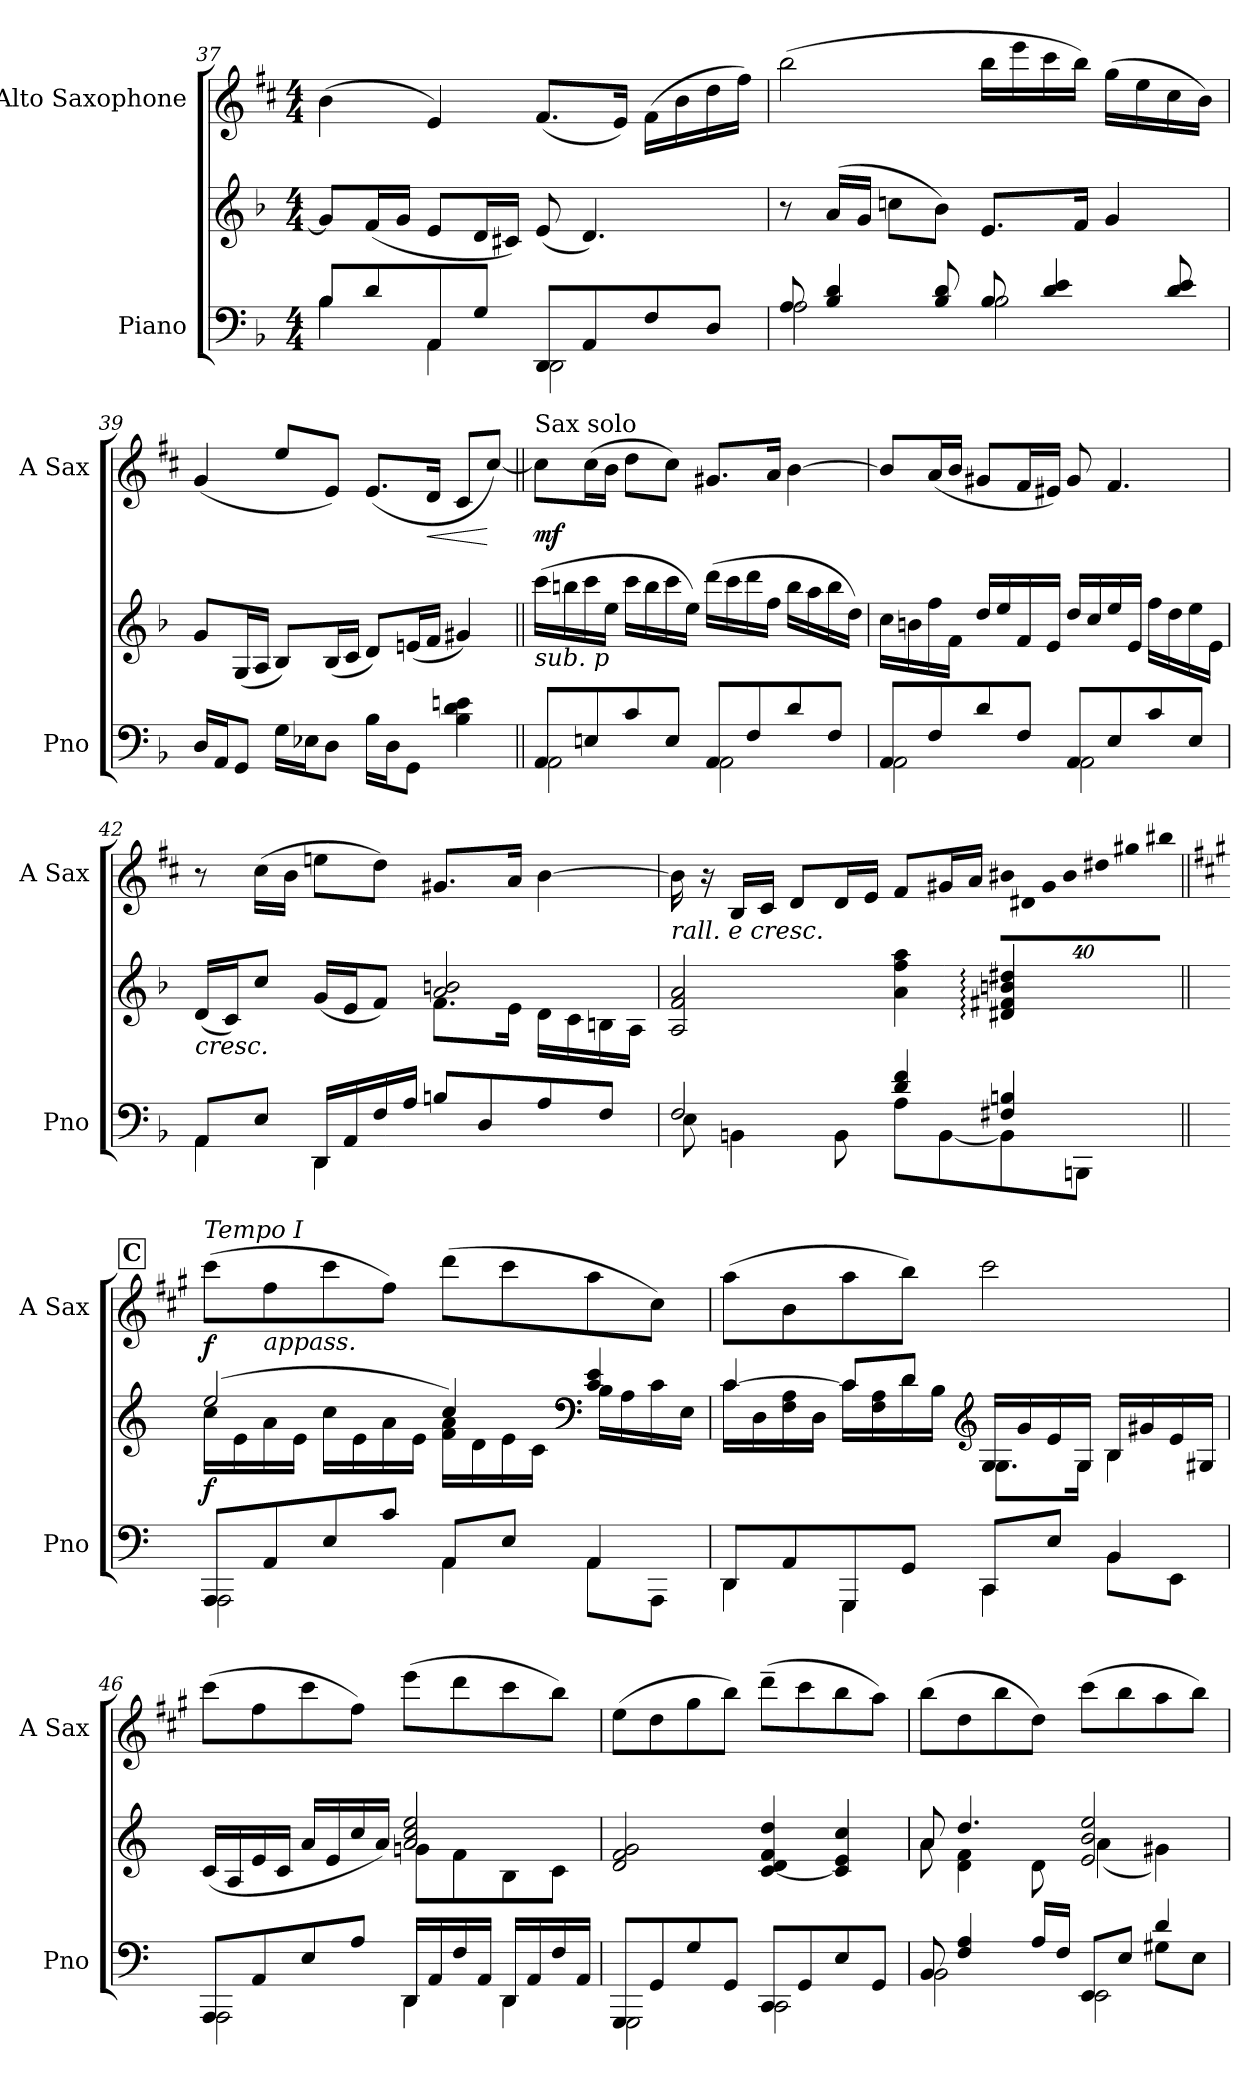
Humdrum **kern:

**kern	**kern	**dynam	**kern	**dynam
*part2	*part2	*part2	*part1	*part1
*staff3	*staff2	*staff2/3	*staff1	*staff1
*I"Piano	*	*	*I"Alto Saxophone	*
*I'Pno	*	*	*I'A Sax	*
*clefF4	*clefG2	*	*clefG2	*
*	*	*	*ITrd5c9	*
*k[b-]	*k[b-]	*	*k[b-]	*
*M4/4	*M4/4	*	*M4/4	*
=37	=37	=37	=37	=37
*^	*	*	*	*
8B-/L	4B-\	8g/L]	.	(4d\	.
8d/	.	(16f/L	.	.	.
.	.	16g/JJ	.	.	.
8AA/	4AA\	8e/L	.	4G/)	.
8G/J	.	16d/L	.	.	.
.	.	16c#X/JJ)	.	.	.
8DD/L	2DD\	(8e/	.	(8.A/L	.
8AA/	.	4.d/)	.	.	.
.	.	.	.	16G/Jk)	.
8F/	.	.	.	(16A\LL	.
.	.	.	.	16d\	.
8D/J	.	.	.	16f\	.
.	.	.	.	16a\JJ)	.
!!LO:LB:g=z
=38	=38	=38	=38	=38	=38
8A/	2A\	8r	.	(2dd\	.
4B-/ 4d/	.	(16a/LL	.	.	.
.	.	16g/JJ	.	.	.
.	.	8ccn\L	.	.	.
8B-/ 8d/	.	8b-\J)	.	.	.
8B-/	2B-\	8.e/L	.	16dd\LL	.
.	.	.	.	16gg\	.
4d/ 4e/	.	.	.	16ee\	.
.	.	16f/Jk	.	16dd\JJ)	.
.	.	4g/	.	(16b-\LL	.
.	.	.	.	16g\	.
8d/ 8e/	.	.	.	16e\	.
.	.	.	.	16d\JJ)	.
*v	*v	*	*	*	*
!!LO:PB:g=z
=39	=39	=39	=39	=39
16D/LL	8g/L	.	(4B-/	.
16AA/J	.	.	.	.
8GG/J	(16G/L	.	.	.
.	16A/JJ	.	.	.
16G\LL	8B-/L)	.	8g/L	.
16E-X\J	.	.	.	.
8D\J	(16B-/L	.	8G/J)	.
.	16c/JJ	.	.	.
16B-\LL	8d/L)	.	(8.G/L	.
16D\J	.	.	.	.
8GG\J	(16en/L	.	.	.
!	!	!	!	!LO:HP:b
.	16f/JJ	.	16F/Jk	<
4B-\ 4d\ 4en\	4g#X/)	.	8E/L	.
.	.	.	[8e/J)	[
=40||	=40||	=40||	=40||	=40||
*^	*	*	*	*
!	!	!	!	!LO:TX:a:t=Sax solo	!
!	!	!LO:TX:b:i:t=sub. p	!	!	!
!	!	!	!	!	!LO:DY:b
8AA/L	2AA\	(16ccc\LL	.	8e\L]	mf
.	.	16bbn\	.	.	.
8En/	.	16ccc\	.	(16e\L	.
.	.	16ee\JJ	.	16d\JJ	.
8c/	.	16ccc\LL	.	8f\L	.
.	.	16bb\	.	.	.
8E/J	.	16ccc\	.	8e\J)	.
.	.	16ee\JJ)	.	.	.
8AA/L	2AA\	(16ddd\LL	.	8.Bn/L	.
.	.	16ccc\	.	.	.
8F/	.	16ddd\	.	.	.
.	.	16ff\JJ	.	16c/Jk	.
8d/	.	16bb\LL	.	[4d\	.
.	.	16aa\	.	.	.
8F/J	.	16bb\	.	.	.
.	.	16dd\JJ)	.	.	.
!!LO:LB:g=z
=41	=41	=41	=41	=41	=41
8AA/L	2AA\	16cc\LL	.	8d/L]	.
.	.	16bn\	.	.	.
8F/	.	16ff\	.	(16c/L	.
.	.	16f\JJ	.	16d/JJ	.
8d/	.	16dd/LL	.	8Bn/L	.
.	.	16ee/	.	.	.
8F/J	.	16f/	.	16A/L	.
.	.	16e/JJ	.	16G#X/JJ)	.
8AA/L	2AA\	16dd/LL	.	8B/	.
.	.	16cc/	.	.	.
8E/	.	16ee/	.	4.A/	.
.	.	16e/JJ	.	.	.
8c/	.	16ff\LL	.	.	.
.	.	16dd\	.	.	.
8E/J	.	16ee\	.	.	.
.	.	16e\JJ	.	.	.
=42	=42	=42	=42	=42	=42
*	*	*^	*	*	*
!	!	!LO:TX:b:i:t=cresc.	!	!	!	!
8AA/L	4AA\	(16d/LL	2ryy	.	8r	.
.	.	16c/J)	.	.	.	.
8E/J	.	8cc/J	.	.	(16e\LL	.
.	.	.	.	.	16d\JJ	.
16DD/LL	4DD\	(16g/LL	.	.	8gn\L	.
16AA/	.	16e/J	.	.	.	.
16F/	.	8f/J)	.	.	8f\J)	.
16A/JJ	.	.	.	.	.	.
8Bn/L	2ryy	2a/ 2bn/	8.f\L	.	8.Bn/L	.
8D/	.	.	.	.	.	.
.	.	.	16e\Jk	.	16c/Jk	.
8A/	.	.	16d\LL	.	[4d\	.
.	.	.	16c\	.	.	.
8F/J	.	.	16Bn\	.	.	.
.	.	.	16A\JJ	.	.	.
!!LO:LB:g=z
=43	=43	=43	=43	=43	=43	=43
!	!	!	!	!	!LO:TX:b:i:t=rall. e cresc.	!
!	!	!LO:TX:b:i:t=rall. e cresc.	!	!	!	!
*	*	*v	*v	*	*	*
2F/	8E\	2A/ 2f/ 2a/	.	16d\]	.
.	.	.	.	16r	.
.	4BBn\	.	.	16D/LL	.
.	.	.	.	16E/JJ	.
.	.	.	.	8F/L	.
.	8BB\	.	.	16F/L	.
.	.	.	.	16G/JJ	.
4d/ 4f/	8A\L	4a\ 4ff\ 4aa\	.	8A/L	.
.	[8BB\	.	.	16Bn/L	.
.	.	.	.	16c/JJ	.
!	!	!	!	!LO:N:vis=16	!
4F#X/ 4Bn/	8BB\]	4d#X/: 4f#X/: 4bn/: 4dd#X/:	.	640%23d#X\LL	.
!	!	!	!	!LO:N:vis=16	!
.	.	.	.	640%23F#X\	.
!	!	!	!	!LO:N:vis=16	!
.	.	.	.	640%23B\	.
!	!	!	!	!LO:N:vis=16	!
.	.	.	.	640%23d#\	.
.	8BBBn\J	.	.	.	.
!	!	!	!	!LO:N:vis=16	!
.	.	.	.	640%23f#X\	.
!	!	!	!	!LO:N:vis=16	!
.	.	.	.	640%23bn\	.
!	!	!	!	!LO:N:vis=16	!
.	.	.	.	640%23dd#X\JJ	.
640ryy	640ryy	640ryy	.	.	.
!!LO:PB:g=z
!!LO:REH:place=s1:a:B:fs=14:t=C
=44||	=44||	=44||	=44||	=44||	=44||
*k[]	*	*k[]	*	*k[]	*
*	*	*^	*	*	*
!	!	!	!	!	!LO:TX:a:i:t=Tempo I	!
!	!	!	!	!LO:DY:a=2	!	!LO:DY:b
8AAA/L	2AAA\	(2ee/	16cc\LL	f	(8ee\L	f
.	.	.	16e\	.	.	.
!	!	!	!	!	!LO:TX:b:i:t=appass.	!
8AA/	.	.	16a\	.	8a\	.
.	.	.	16e\JJ	.	.	.
8E/	.	.	16cc\LL	.	8ee\	.
.	.	.	16e\	.	.	.
8c/J	.	.	16a\	.	8a\J)	.
.	.	.	16e\JJ	.	.	.
8AA/L	4AA\	4cc/)	16f\ 16a\LL	.	(8ff\L	.
.	.	.	16d\	.	.	.
8E/J	.	.	16e\	.	8ee\	.
.	.	.	16c\JJ	.	.	.
*	*	*clefF4	*	*	*	*
4AA/	8AA\L	4c/ 4e/	16B\LL	.	8cc\	.
.	.	.	16A\	.	.	.
.	8AAA\J	.	16c\	.	8e\J)	.
.	.	.	16E\JJ	.	.	.
=45	=45	=45	=45	=45	=45	=45
8DD/L	4DD\	[4c/	16c\LL	.	(8cc\L	.
.	.	.	16D\	.	.	.
8AA/	.	.	16F\ 16A\	.	8d\	.
.	.	.	16D\JJ	.	.	.
8GGG/	4GGG\	8c/L]	16c\LL	.	8cc\	.
.	.	.	16F\ 16A\	.	.	.
8GG/J	.	8d/J	16d\	.	8dd\J)	.
.	.	.	16B\JJ	.	.	.
*	*	*clefG2	*	*	*	*
8CC/L	4CC\	16G/LL	8.G\L	.	2ee\	.
.	.	16g/	.	.	.	.
8E/J	.	16e/	.	.	.	.
.	.	16G/JJ	16G\Jk	.	.	.
4BB/	8BB\L	16B/LL	4B\	.	.	.
.	.	16g#X/	.	.	.	.
.	8EE\J	16e/	.	.	.	.
.	.	16G#X/JJ	.	.	.	.
!!LO:LB:g=z
=46	=46	=46	=46	=46	=46	=46
8AAA/L	2AAA\	(16c/LL	2ryy	.	(8ee\L	.
.	.	16A/	.	.	.	.
8AA/	.	16e/	.	.	8a\	.
.	.	16c/JJ	.	.	.	.
8E/	.	16a/LL	.	.	8ee\	.
.	.	16e/	.	.	.	.
8A/J	.	16cc/	.	.	8a\J)	.
.	.	16a/JJ)	.	.	.	.
16DD/LL	4DD\	2a/ 2cc/ 2ee/	8gn\L	.	(8gg\L	.
16AA/	.	.	.	.	.	.
16F/	.	.	8f\	.	8ff\	.
16AA/JJ	.	.	.	.	.	.
16DD/LL	4DD\	.	8B\	.	8ee\	.
16AA/	.	.	.	.	.	.
16F/	.	.	8c\J	.	8dd\J)	.
16AA/JJ	.	.	.	.	.	.
*	*	*v	*v	*	*	*
=47	=47	=47	=47	=47	=47
8GGG/L	2GGG\	2d/ 2f/ 2g/	.	(8g\L	.
8GG/	.	.	.	8f\	.
8G/	.	.	.	8b\	.
8GG/J	.	.	.	8dd\J)	.
8CC/L	2CC\	[4c/ 4d/ 4f/ 4dd/	.	(8ff~\L	.
8GG/	.	.	.	8ee\	.
8E/	.	4c/] 4e/ 4cc/	.	8dd\	.
8GG/J	.	.	.	8cc\J)	.
!!LO:LB:g=z
=48	=48	=48	=48	=48	=48
*	*^	*^	*	*	*
8BB/	2BB\	2ryy	8a/	8a\	.	(8dd\L	.
4F/ 4A/	.	.	4.dd/	4d\ 4f\	.	8f\	.
.	.	.	.	.	.	8dd\	.
16A/LL	.	.	.	8d\	.	8f\J)	.
16F/JJ	.	.	.	.	.	.	.
8EE/L	2EE\	4ryy	2e/ 2b/ 2ee/	(4a\	.	(8ee\L	.
8E/J	.	.	.	.	.	8dd\	.
4d/	.	8G#X\L	.	4g#X\)	.	8cc\	.
.	.	8E\J	.	.	.	8dd\J)	.
*v	*v	*v	*	*	*	*	*
*	*v	*v	*	*	*
=	=	=	=	=
*-	*-	*-	*-	*-
